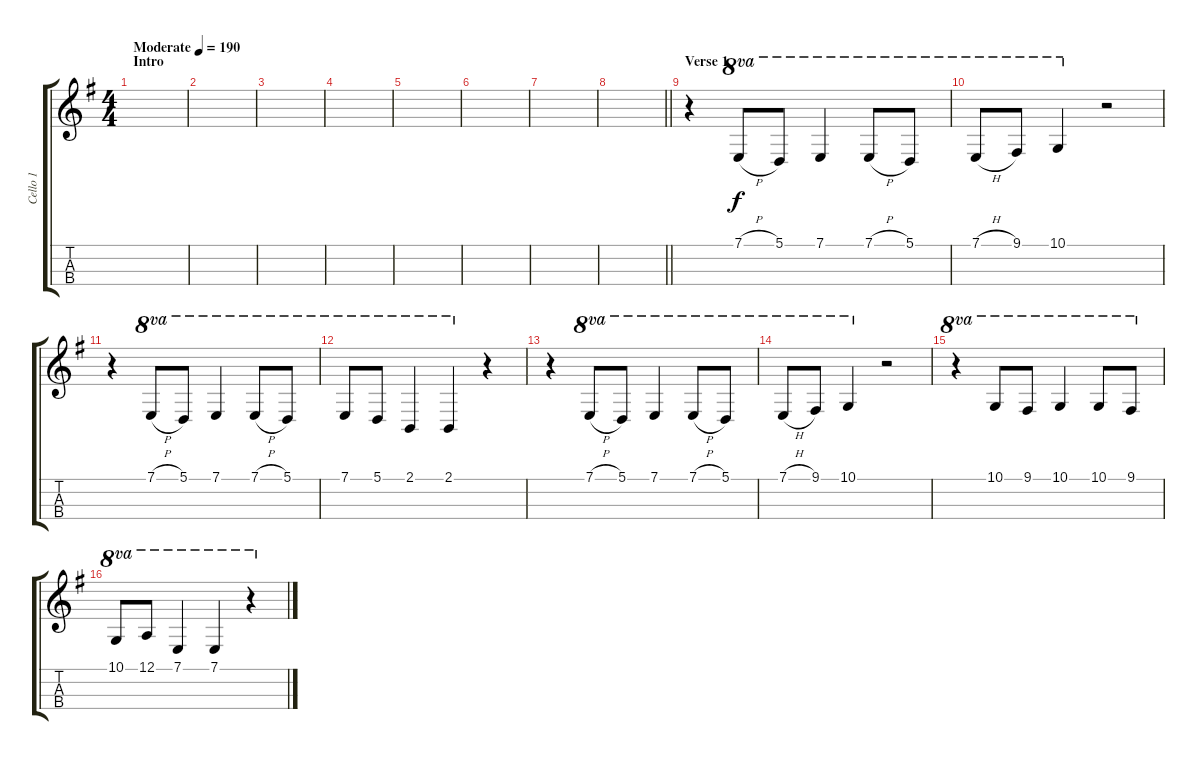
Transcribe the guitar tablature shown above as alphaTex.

\track ("Cello 1" "Cello 1") {instrument cello}
\staff {score tabs}
\tuning (A3 D3 G2 C2) {hide}
\ts (4 4)
\section ("" "Intro")
\tempo (190 "Moderate")
\clef g2
\ks g
|
|
|
|
|
|
|
\barLineRight lightlight
|
\section ("" "Verse 1")
r.4 7.1{h}.8{ot 8va} 5.1.8{ot 8va} 7.1.4{ot 8va} 7.1{h}.8{ot 8va} 5.1.8{ot 8va} |
7.1{h}.8{ot 8va} 9.1.8{ot 8va} 10.1.4{ot 8va} r.2 |
r.4 7.1{h}.8{ot 8va} 5.1.8{ot 8va} 7.1.4{ot 8va} 7.1{h}.8{ot 8va} 5.1.8{ot 8va} |
7.1.8{ot 8va} 5.1.8{ot 8va} 2.1.4{ot 8va} 2.1.4{ot 8va} r.4 |
r.4 7.1{h}.8{ot 8va} 5.1.8{ot 8va} 7.1.4{ot 8va} 7.1{h}.8{ot 8va} 5.1.8{ot 8va} |
7.1{h}.8{ot 8va} 9.1.8{ot 8va} 10.1.4{ot 8va} r.2 |
r.4{ot 8va} 10.1.8{ot 8va} 9.1.8{ot 8va} 10.1.4{ot 8va} 10.1.8{ot 8va} 9.1.8{ot 8va} |
10.1.8{ot 8va} 12.1.8{ot 8va} 7.1.4{ot 8va} 7.1.4{ot 8va} r.4{ot 8va}
